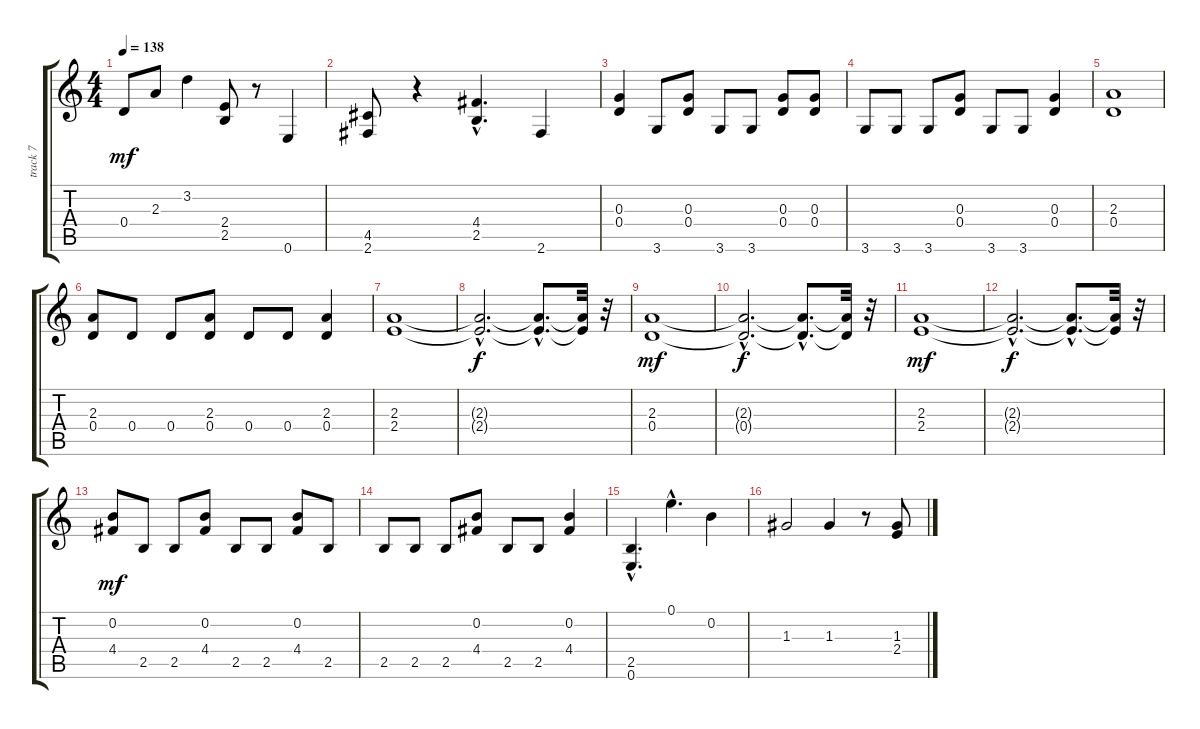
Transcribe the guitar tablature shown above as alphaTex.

\track ("track 7 " "track 7 ") {instrument overdrivenguitar}
\staff {score tabs}
\tuning (E4 B3 G3 D3 A2 E2) {hide}
\ts (4 4)
\tempo 138
\clef g2
\ks c
0.4.8{dy mf} 2.3.8 3.2.4 (2.4 2.5).8 r.8 0.6.4 |
(4.5 2.6).8 r.4 (4.4{hac} 2.5{hac}).4{d} 2.6.4 |
(0.3 0.4).4 3.6.8 (0.3 0.4).8 3.6.8 3.6.8 (0.3 0.4).8 (0.3 0.4).8 |
3.6.8 3.6.8 3.6.8 (0.3 0.4).8 3.6.8 3.6.8 (0.3 0.4).4 |
(2.3 0.4).1 |
(2.3 0.4).8 0.4.8 0.4.8 (2.3 0.4).8 0.4.8 0.4.8 (2.3 0.4).4 |
(2.3 2.4).1 |
(2.3{hac t} 2.4{hac t}).2{d dy f} (2.3{hac t} 2.4{hac t}).8{d} (2.3{t} 2.4{t}).32 r.32 |
(2.3 0.4).1{dy mf} |
(2.3{hac t} 0.4{hac t}).2{d dy f} (2.3{hac t} 0.4{hac t}).8{d} (2.3{t} 0.4{t}).32 r.32 |
(2.3 2.4).1{dy mf} |
(2.3{hac t} 2.4{hac t}).2{d dy f} (2.3{hac t} 2.4{hac t}).8{d} (2.3{t} 2.4{t}).32 r.32 |
(0.2 4.4).8{dy mf} 2.5.8 2.5.8 (0.2 4.4).8 2.5.8 2.5.8 (0.2 4.4).8 2.5.8 |
2.5.8 2.5.8 2.5.8 (0.2 4.4).8 2.5.8 2.5.8 (0.2 4.4).4 |
(2.5{hac} 0.6{hac}).4{d} 0.1{hac}.4{d} 0.2.4 |
1.3.2 1.3.4 r.8 (1.3 2.4).8
